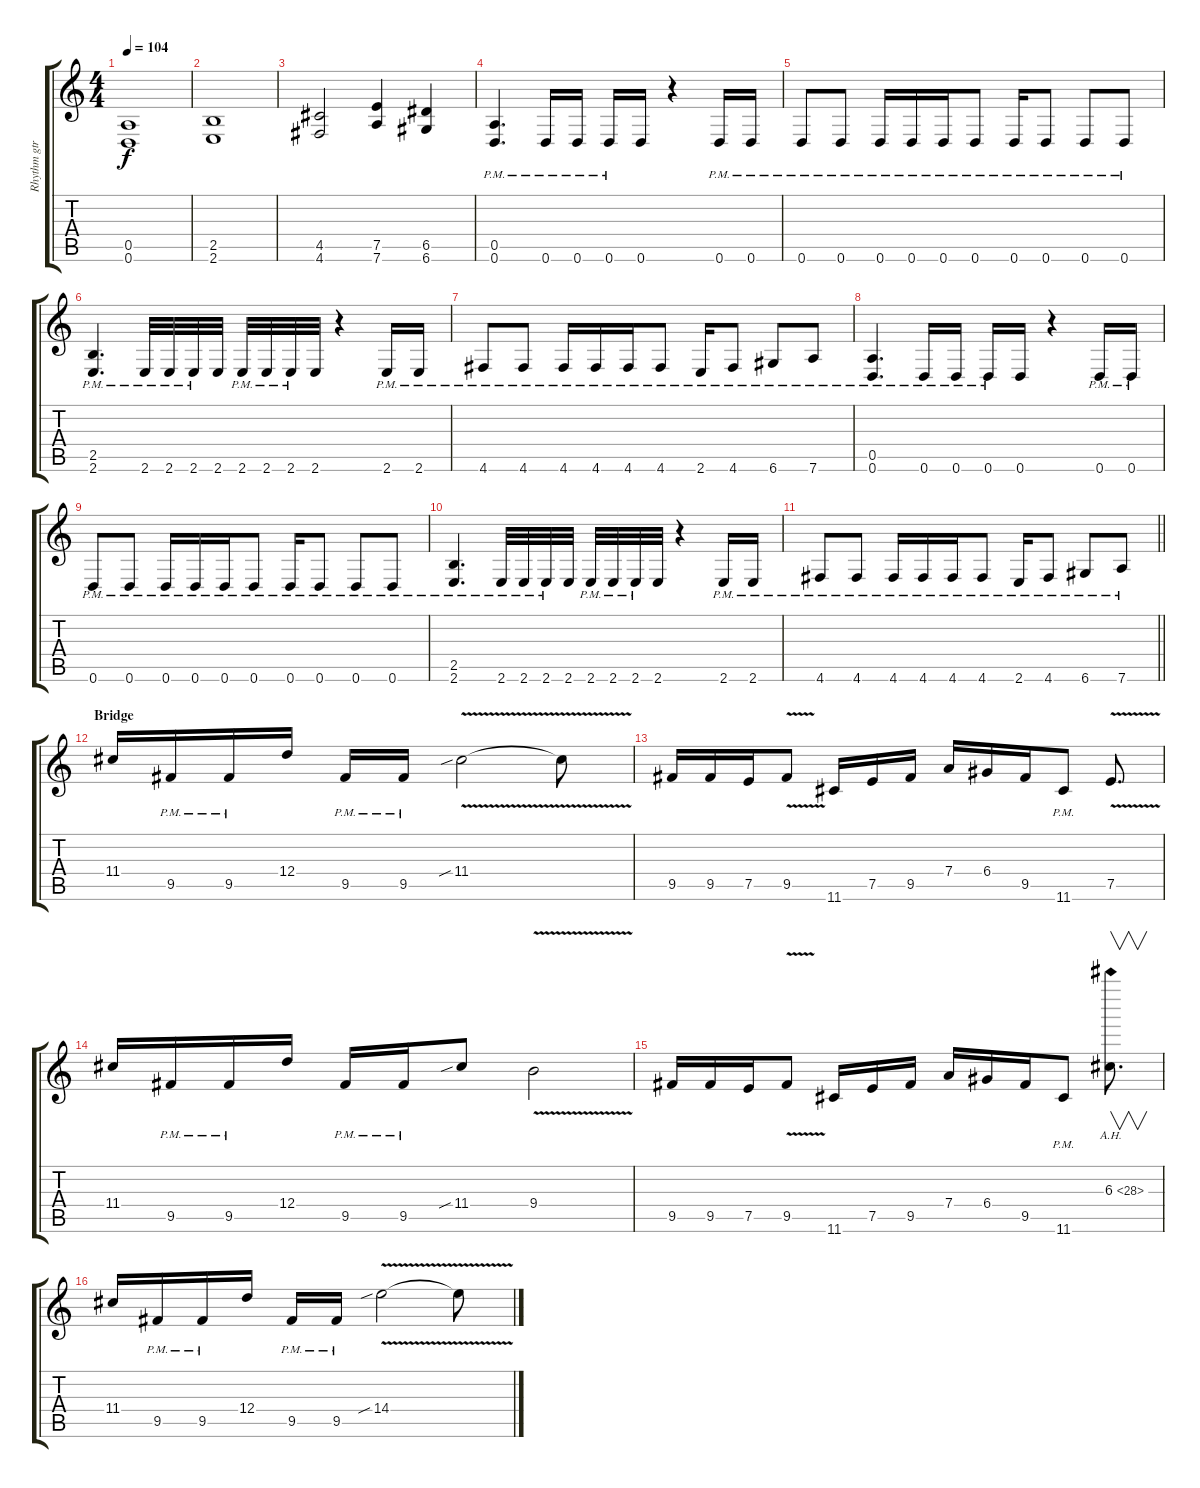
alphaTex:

\track ("Rhythm gtr" "Rhythm gtr") {instrument overdrivenguitar}
\staff {score tabs}
\tuning (E4 B3 G3 D3 A2 D2) {hide}
\ts (4 4)
\tempo 104
\clef g2
\ks c
(0.5{t} 0.6{t}).1{dy f} |
(2.5 2.6).1 |
(4.5 4.6).2 (7.5 7.6).4 (6.5 6.6).4 |
(0.5{pm} 0.6{pm}).4{d} 0.6{pm}.16 0.6{pm}.16 0.6{pm}.16 0.6.16 r.4 0.6{pm}.16 0.6{pm}.16 |
0.6{pm}.8 0.6{pm}.8 0.6{pm}.16 0.6{pm}.16 0.6{pm}.16 0.6{pm}.8 0.6{pm}.16 0.6{pm}.8 0.6{pm}.8 0.6{pm}.8 |
(2.5{pm} 2.6{pm}).4{d} 2.6{pm}.32 2.6{pm}.32 2.6{pm}.32 2.6.32 2.6{pm}.32 2.6{pm}.32 2.6{pm}.32 2.6.32 r.4 2.6{pm}.16 2.6{pm}.16 |
4.6{pm}.8 4.6{pm}.8 4.6{pm}.16 4.6{pm}.16 4.6{pm}.16 4.6{pm}.8 2.6{pm}.16 4.6{pm}.8 6.6{pm}.8 7.6{pm}.8 |
(0.5{pm} 0.6{pm}).4{d} 0.6{pm}.16 0.6{pm}.16 0.6{pm}.16 0.6.16 r.4 0.6{pm}.16 0.6{pm}.16 |
0.6{pm}.8 0.6{pm}.8 0.6{pm}.16 0.6{pm}.16 0.6{pm}.16 0.6{pm}.8 0.6{pm}.16 0.6{pm}.8 0.6{pm}.8 0.6{pm}.8 |
(2.5{pm} 2.6{pm}).4{d} 2.6{pm}.32 2.6{pm}.32 2.6{pm}.32 2.6.32 2.6{pm}.32 2.6{pm}.32 2.6{pm}.32 2.6.32 r.4 2.6{pm}.16 2.6{pm}.16 |
\barLineRight lightlight
4.6{pm}.8 4.6{pm}.8 4.6{pm}.16 4.6{pm}.16 4.6{pm}.16 4.6{pm}.8 2.6{pm}.16 4.6{pm}.8 6.6{pm}.8 7.6{pm}.8 |
\section ("" "Bridge")
11.4.16{balance 16} 9.5{pm}.16 9.5{pm}.16 12.4.16 9.5{pm}.16 9.5{pm}.16 11.4{v sib}.2 11.4{t}.8 |
9.5.16 9.5.16 7.5.16 9.5{v}.8 11.6.16 7.5.16 9.5.16 7.4.16 6.4.16 9.5.16 11.6{pm}.8 7.5{v}.8{d} |
11.4.16 9.5{pm}.16 9.5{pm}.16 12.4.16 9.5{pm}.16 9.5{pm}.16 11.4{sib}.8 9.4{v}.2 |
9.5.16 9.5.16 7.5.16 9.5{v}.8 11.6.16 7.5.16 9.5.16 7.4.16 6.4.16 9.5.16 11.6{pm}.8 6.3{ah 22}.8{v d} |
11.4.16 9.5{pm}.16 9.5{pm}.16 12.4.16 9.5{pm}.16 9.5{pm}.16 14.4{v sib}.2 14.4{t}.8
